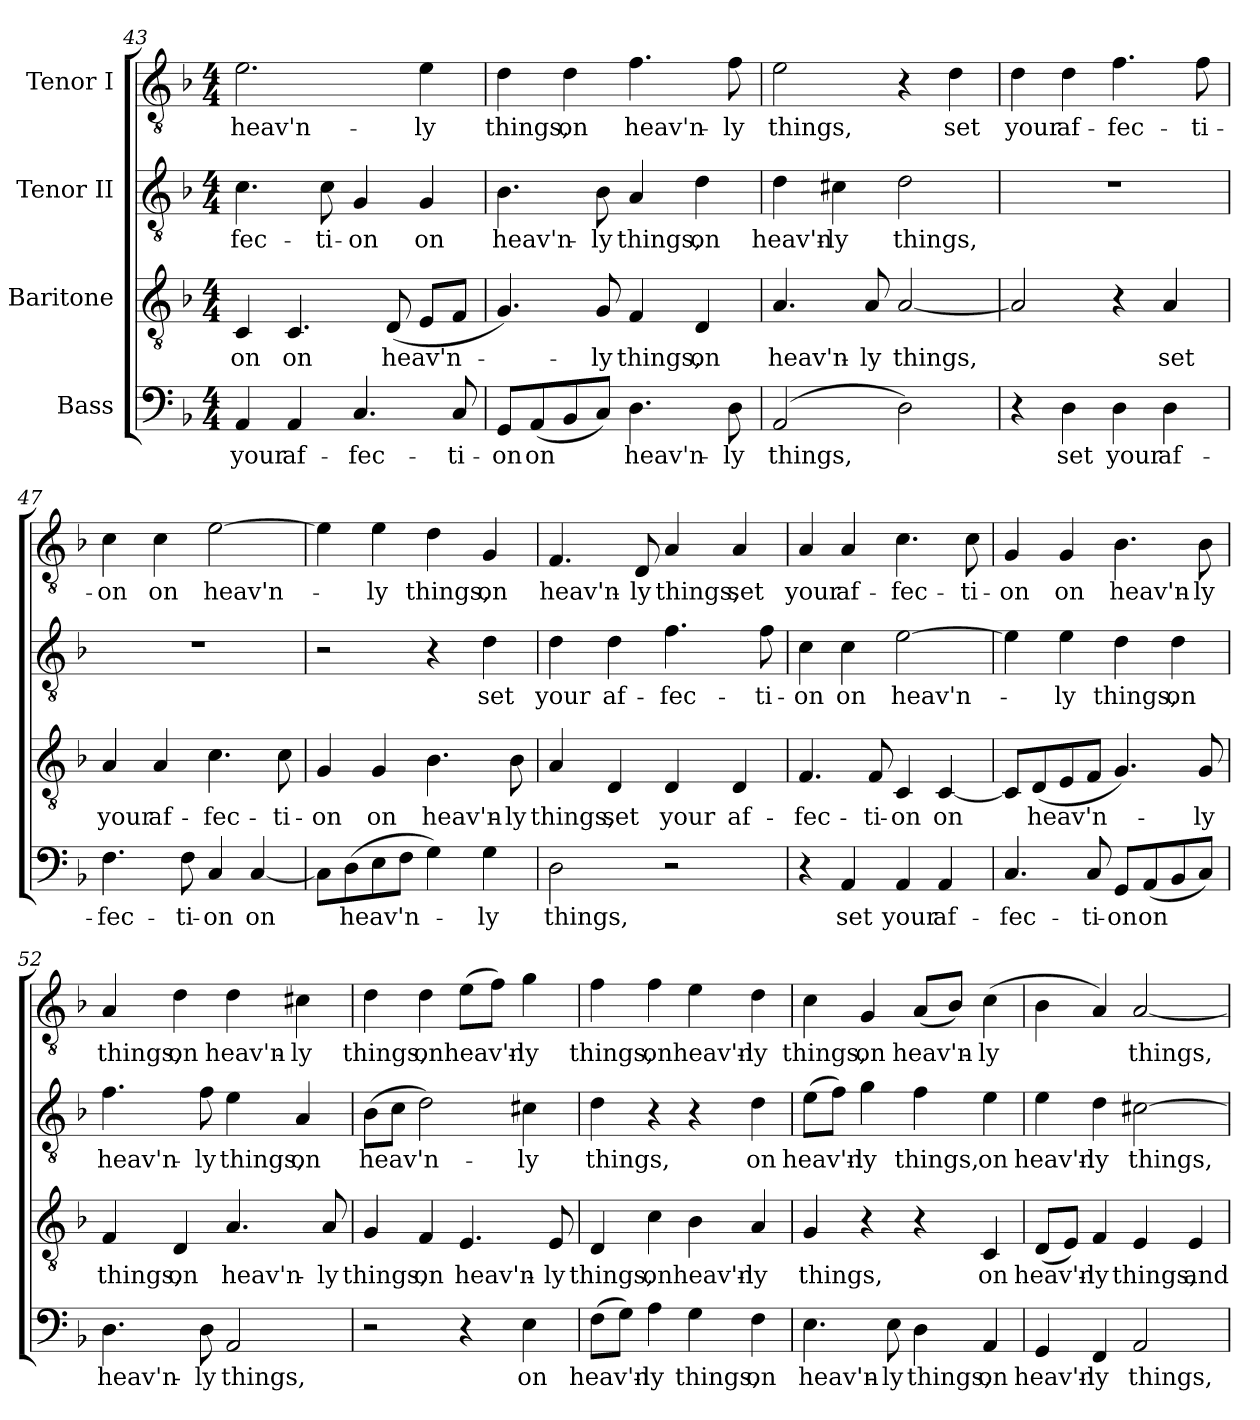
**kern	**text	**kern	**text	**kern	**text	**kern	**text
*part4	*part4	*part3	*part3	*part2	*part2	*part1	*part1
*staff4	*staff4	*staff3	*staff3	*staff2	*staff2	*staff1	*staff1
*I"Bass	*	*I"Baritone	*	*I"Tenor II	*	*I"Tenor I	*
*clefF4	*	*clefGv2	*	*clefGv2	*	*clefGv2	*
*k[b-]	*	*k[b-]	*	*k[b-]	*	*k[b-]	*
*F:	*	*F:	*	*F:	*	*F:	*
*M4/4	*	*M4/4	*	*M4/4	*	*M4/4	*
=43	=43	=43	=43	=43	=43	=43	=43
!	!LO:LY:b	!	!LO:LY:b	!	!LO:LY:b	!	!LO:LY:b
4AA/	your	4C/	-on	4.c\	-fec-	2.e\	heav'n-
!	!LO:LY:b	!	!LO:LY:b	!	!	!	!
4AA/	af-	4.C/	on	.	.	.	.
!	!	!	!	!	!LO:LY:b	!	!
.	.	.	.	8c\	-ti-	.	.
!	!LO:LY:b	!	!	!	!LO:LY:b	!	!
4.C/	-fec-	.	.	4G/	-on	.	.
!	!	!	!LO:LY:b	!	!	!	!
.	.	(<8D/	heav'n-	.	.	.	.
!	!	!	!	!	!LO:LY:b	!	!LO:LY:b
.	.	8E/L	.	4G/	on	4e\	-ly
!	!LO:LY:b	!	!	!	!	!	!
8C/	-ti-	8F/J	.	.	.	.	.
=44	=44	=44	=44	=44	=44	=44	=44
!	!LO:LY:b	!	!	!	!LO:LY:b	!	!LO:LY:b
8GG/L	-on	4.G/)	.	4.B-\	heav'n-	4d\	things,
!	!LO:LY:b	!	!	!	!	!	!
(<8AA/	on	.	.	.	.	.	.
!	!	!	!	!	!	!	!LO:LY:b
8BB-/	.	.	.	.	.	4d\	on
!	!	!	!LO:LY:b	!	!LO:LY:b	!	!
8C/J)	.	8G/	-ly	8B-\	-ly	.	.
!	!LO:LY:b	!	!LO:LY:b	!	!LO:LY:b	!	!LO:LY:b
4.D\	heav'n-	4F/	things,	4A/	things,	4.f\	heav'n-
!	!	!	!LO:LY:b	!	!LO:LY:b	!	!
.	.	4D/	on	4d\	on	.	.
!	!LO:LY:b	!	!	!	!	!	!LO:LY:b
8D\	-ly	.	.	.	.	8f\	-ly
=45	=45	=45	=45	=45	=45	=45	=45
!	!LO:LY:b	!	!LO:LY:b	!	!LO:LY:b	!	!LO:LY:b
(>2AA/	things,	4.A/	heav'n-	4d\	heav'n-	2e\	things,
!	!	!	!	!	!LO:LY:b	!	!
.	.	.	.	4c#i\	-ly	.	.
!	!	!	!LO:LY:b	!	!	!	!
.	.	8A/	-ly	.	.	.	.
!	!	!	!LO:LY:b	!	!LO:LY:b	!	!
2D\)	.	[2A/	things,	2d\	things,	4r	.
!	!	!	!	!	!	!	!LO:LY:b
.	.	.	.	.	.	4d\	set
=46	=46	=46	=46	=46	=46	=46	=46
!	!	!	!	!	!	!	!LO:LY:b
4r	.	2A/]	.	1r	.	4d\	your
!	!LO:LY:b	!	!	!	!	!	!LO:LY:b
4D\	set	.	.	.	.	4d\	af-
!	!LO:LY:b	!	!	!	!	!	!LO:LY:b
4D\	your	4r	.	.	.	4.f\	-fec-
!	!LO:LY:b	!	!LO:LY:b	!	!	!	!
4D\	af-	4A/	set	.	.	.	.
!	!	!	!	!	!	!	!LO:LY:b
.	.	.	.	.	.	8f\	-ti-
!!LO:LB:g=z
=47	=47	=47	=47	=47	=47	=47	=47
!	!LO:LY:b	!	!LO:LY:b	!	!	!	!LO:LY:b
4.F\	-fec-	4A/	your	1r	.	4c\	-on
!	!	!	!LO:LY:b	!	!	!	!LO:LY:b
.	.	4A/	af-	.	.	4c\	on
!	!LO:LY:b	!	!	!	!	!	!
8F\	-ti-	.	.	.	.	.	.
!	!LO:LY:b	!	!LO:LY:b	!	!	!	!LO:LY:b
4C/	-on	4.c\	-fec-	.	.	[2e\	heav'n-
!	!LO:LY:b	!	!	!	!	!	!
[4C/	on	.	.	.	.	.	.
!	!	!	!LO:LY:b	!	!	!	!
.	.	8c\	-ti-	.	.	.	.
=48	=48	=48	=48	=48	=48	=48	=48
!	!	!	!LO:LY:b	!	!	!	!
8C\L]	.	4G/	-on	2r	.	4e\]	.
!	!LO:LY:b	!	!	!	!	!	!
(>8D\	heav'n-	.	.	.	.	.	.
!	!	!	!LO:LY:b	!	!	!	!LO:LY:b
8E\	.	4G/	on	.	.	4e\	-ly
8F\J	.	.	.	.	.	.	.
!	!	!	!LO:LY:b	!	!	!	!LO:LY:b
4G\)	.	4.B-\	heav'n-	4r	.	4d\	things,
!	!LO:LY:b	!	!	!	!LO:LY:b	!	!LO:LY:b
4G\	-ly	.	.	4d\	set	4G/	on
!	!	!	!LO:LY:b	!	!	!	!
.	.	8B-\	-ly	.	.	.	.
=49	=49	=49	=49	=49	=49	=49	=49
!	!LO:LY:b	!	!LO:LY:b	!	!LO:LY:b	!	!LO:LY:b
2D\	things,	4A/	things,	4d\	your	4.F/	heav'n-
!	!	!	!LO:LY:b	!	!LO:LY:b	!	!
.	.	4D/	set	4d\	af-	.	.
!	!	!	!	!	!	!	!LO:LY:b
.	.	.	.	.	.	8D/	-ly
!	!	!	!LO:LY:b	!	!LO:LY:b	!	!LO:LY:b
2r	.	4D/	your	4.f\	-fec-	4A/	things,
!	!	!	!LO:LY:b	!	!	!	!LO:LY:b
.	.	4D/	af-	.	.	4A/	set
!	!	!	!	!	!LO:LY:b	!	!
.	.	.	.	8f\	-ti-	.	.
=50	=50	=50	=50	=50	=50	=50	=50
!	!	!	!LO:LY:b	!	!LO:LY:b	!	!LO:LY:b
4r	.	4.F/	-fec-	4c\	-on	4A/	your
!	!LO:LY:b	!	!	!	!LO:LY:b	!	!LO:LY:b
4AA/	set	.	.	4c\	on	4A/	af-
!	!	!	!LO:LY:b	!	!	!	!
.	.	8F/	-ti-	.	.	.	.
!	!LO:LY:b	!	!LO:LY:b	!	!LO:LY:b	!	!LO:LY:b
4AA/	your	4C/	-on	[2e\	heav'n-	4.c\	-fec-
!	!LO:LY:b	!	!LO:LY:b	!	!	!	!
4AA/	af-	[4C/	on	.	.	.	.
!	!	!	!	!	!	!	!LO:LY:b
.	.	.	.	.	.	8c\	-ti-
=51	=51	=51	=51	=51	=51	=51	=51
!	!LO:LY:b	!	!	!	!	!	!LO:LY:b
4.C/	-fec-	8C/L]	.	4e\]	.	4G/	-on
!	!	!	!LO:LY:b	!	!	!	!
.	.	(<8D/	heav'n-	.	.	.	.
!	!	!	!	!	!LO:LY:b	!	!LO:LY:b
.	.	8E/	.	4e\	-ly	4G/	on
!	!LO:LY:b	!	!	!	!	!	!
8C/	-ti-	8F/J	.	.	.	.	.
!	!LO:LY:b	!	!	!	!LO:LY:b	!	!LO:LY:b
8GG/L	-on	4.G/)	.	4d\	things,	4.B-\	heav'n-
!	!LO:LY:b	!	!	!	!	!	!
(<8AA/	on	.	.	.	.	.	.
!	!	!	!	!	!LO:LY:b	!	!
8BB-/	.	.	.	4d\	on	.	.
!	!	!	!LO:LY:b	!	!	!	!LO:LY:b
8C/J)	.	8G/	-ly	.	.	8B-\	-ly
!!LO:PB:g=z
=52	=52	=52	=52	=52	=52	=52	=52
!	!LO:LY:b	!	!LO:LY:b	!	!LO:LY:b	!	!LO:LY:b
4.D\	heav'n-	4F/	things,	4.f\	heav'n-	4A/	things,
!	!	!	!LO:LY:b	!	!	!	!LO:LY:b
.	.	4D/	on	.	.	4d\	on
!	!LO:LY:b	!	!	!	!LO:LY:b	!	!
8D\	-ly	.	.	8f\	-ly	.	.
!	!LO:LY:b	!	!LO:LY:b	!	!LO:LY:b	!	!LO:LY:b
2AA/	things,	4.A/	heav'n-	4e\	things,	4d\	heav'n-
!	!	!	!	!	!LO:LY:b	!	!LO:LY:b
.	.	.	.	4A/	on	4c#i\	-ly
!	!	!	!LO:LY:b	!	!	!	!
.	.	8A/	-ly	.	.	.	.
=53	=53	=53	=53	=53	=53	=53	=53
!	!	!	!LO:LY:b	!	!LO:LY:b	!	!LO:LY:b
2r	.	4G/	things,	(>8B-\L	heav'n-	4d\	things,
.	.	.	.	8c\J	.	.	.
!	!	!	!LO:LY:b	!	!	!	!LO:LY:b
.	.	4F/	on	2d\)	.	4d\	on
!	!	!	!LO:LY:b	!	!	!	!LO:LY:b
4r	.	4.E/	heav'n-	.	.	(>8e\L	heav'n-
.	.	.	.	.	.	8f\J)	.
!	!LO:LY:b	!	!	!	!LO:LY:b	!	!LO:LY:b
4E\	on	.	.	4c#i\	-ly	4g\	-ly
!	!	!	!LO:LY:b	!	!	!	!
.	.	8E/	-ly	.	.	.	.
=54	=54	=54	=54	=54	=54	=54	=54
!	!LO:LY:b	!	!LO:LY:b	!	!LO:LY:b	!	!LO:LY:b
(>8F\L	heav'n-	4D/	things,	4d\	things,	4f\	things,
8G\J)	.	.	.	.	.	.	.
!	!LO:LY:b	!	!LO:LY:b	!	!	!	!LO:LY:b
4A\	-ly	4c\	on	4r	.	4f\	on
!	!LO:LY:b	!	!LO:LY:b	!	!	!	!LO:LY:b
4G\	things,	4B-\	heav'n-	4r	.	4e\	heav'n-
!	!LO:LY:b	!	!LO:LY:b	!	!LO:LY:b	!	!LO:LY:b
4F\	on	4A/	-ly	4d\	on	4d\	-ly
=55	=55	=55	=55	=55	=55	=55	=55
!	!LO:LY:b	!	!LO:LY:b	!	!LO:LY:b	!	!LO:LY:b
4.E\	heav'n-	4G/	things,	(>8e\L	heav'n-	4c\	things,
.	.	.	.	8f\J)	.	.	.
!	!	!	!	!	!LO:LY:b	!	!LO:LY:b
.	.	4r	.	4g\	-ly	4G/	on
!	!LO:LY:b	!	!	!	!	!	!
8E\	-ly	.	.	.	.	.	.
!	!LO:LY:b	!	!	!	!LO:LY:b	!	!LO:LY:b
4D\	things,	4r	.	4f\	things,	(<8A/L	heav'n-
.	.	.	.	.	.	8B-/J)	.
!	!LO:LY:b	!	!LO:LY:b	!	!LO:LY:b	!	!LO:LY:b
4AA/	on	4C/	on	4e\	on	(>4c\	-ly
=56	=56	=56	=56	=56	=56	=56	=56
!	!LO:LY:b	!	!LO:LY:b	!	!LO:LY:b	!	!
4GG/	heav'n-	(<8D/L	heav'n-	4e\	heav'n-	4B-\	.
.	.	8E/J)	.	.	.	.	.
!	!LO:LY:b	!	!LO:LY:b	!	!LO:LY:b	!	!
4FF/	-ly	4F/	-ly	4d\	-ly	4A/)	.
!	!LO:LY:b	!	!LO:LY:b	!	!LO:LY:b	!	!LO:LY:b
2AA/	things,	4E/	things,	[2c#X\	things,	[2A/	things,
!	!	!	!LO:LY:b	!	!	!	!
.	.	4E/	and	.	.	.	.
=	=	=	=	=	=	=	=
*-	*-	*-	*-	*-	*-	*-	*-
